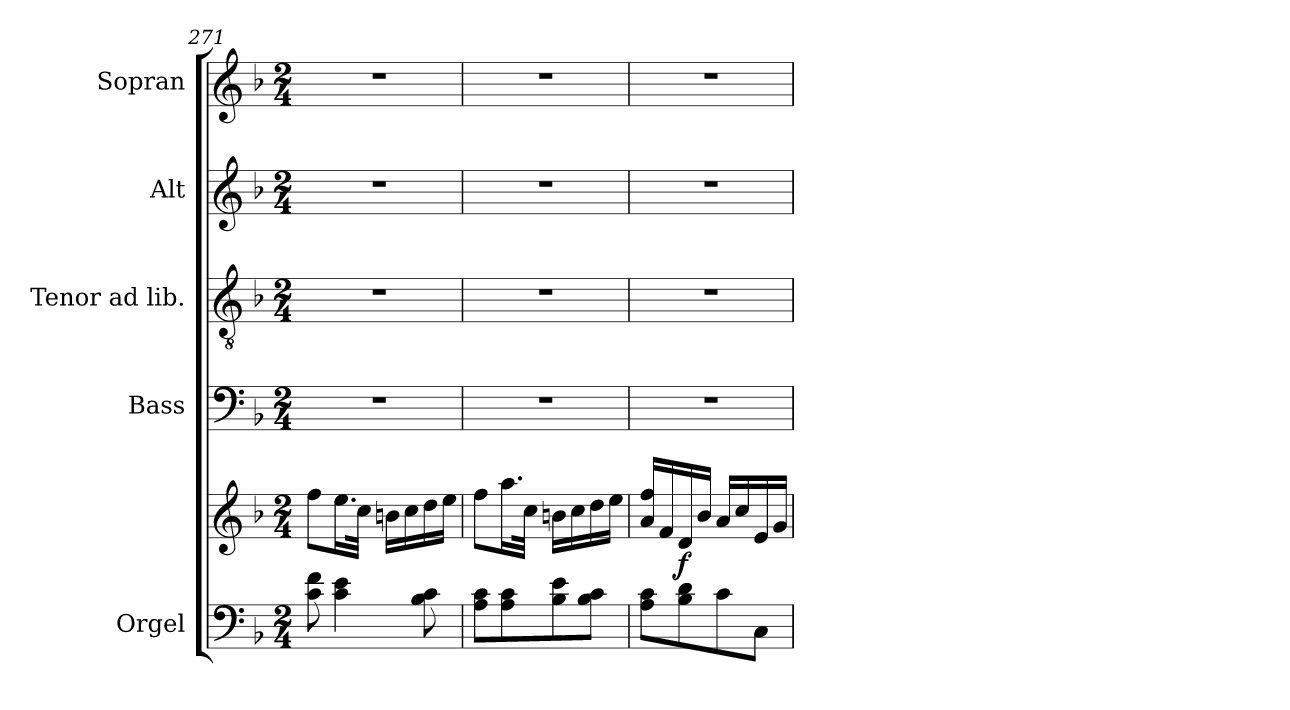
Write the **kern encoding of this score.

**kern	**kern	**dynam	**kern	**kern	**kern	**kern
*part5	*part5	*part5	*part4	*part3	*part2	*part1
*staff6	*staff5	*staff5/6	*staff4	*staff3	*staff2	*staff1
*I"Orgel	*	*	*I"Bass	*I"Tenor ad lib.	*I"Alt	*I"Sopran
*I'Org.	*	*	*I'B	*I'T	*I'A	*I'S
*clefF4	*clefG2	*	*clefF4	*clefGv2	*clefG2	*clefG2
*k[b-]	*k[b-]	*	*k[b-]	*k[b-]	*k[b-]	*k[b-]
*F:	*F:	*	*F:	*F:	*F:	*F:
*M2/4	*M2/4	*	*M2/4	*M2/4	*M2/4	*M2/4
=271	=271	=271	=271	=271	=271	=271
8c\ 8f\	8ff\L	.	2r	2r	2r	2r
4c\ 4e\	16.ee\L	.	.	.	.	.
.	32cc\JJk	.	.	.	.	.
.	16bn\LL	.	.	.	.	.
.	16cc\	.	.	.	.	.
8B-\ 8c\	16dd\	.	.	.	.	.
.	16ee\JJ	.	.	.	.	.
=272	=272	=272	=272	=272	=272	=272
8A\ 8c\L	8ff\L	.	2r	2r	2r	2r
8A\ 8c\	16.aa\L	.	.	.	.	.
.	32cc\JJk	.	.	.	.	.
8B-\ 8e\	16bn\LL	.	.	.	.	.
.	16cc\	.	.	.	.	.
8B-\ 8c\J	16dd\	.	.	.	.	.
.	16ee\JJ	.	.	.	.	.
!!LO:LB:g=z
=273	=273	=273	=273	=273	=273	=273
8A\ 8c\L	16a/ 16ff/LL	.	2r	2r	2r	2r
.	16f/	.	.	.	.	.
!	!	!LO:DY:b	!	!	!	!
8B-\ 8d\	16d/	f	.	.	.	.
.	16b-/JJ	.	.	.	.	.
8c\	16a/LL	.	.	.	.	.
.	16cc/	.	.	.	.	.
8C\J	16e/	.	.	.	.	.
.	16g/JJ	.	.	.	.	.
=	=	=	=	=	=	=
*-	*-	*-	*-	*-	*-	*-
